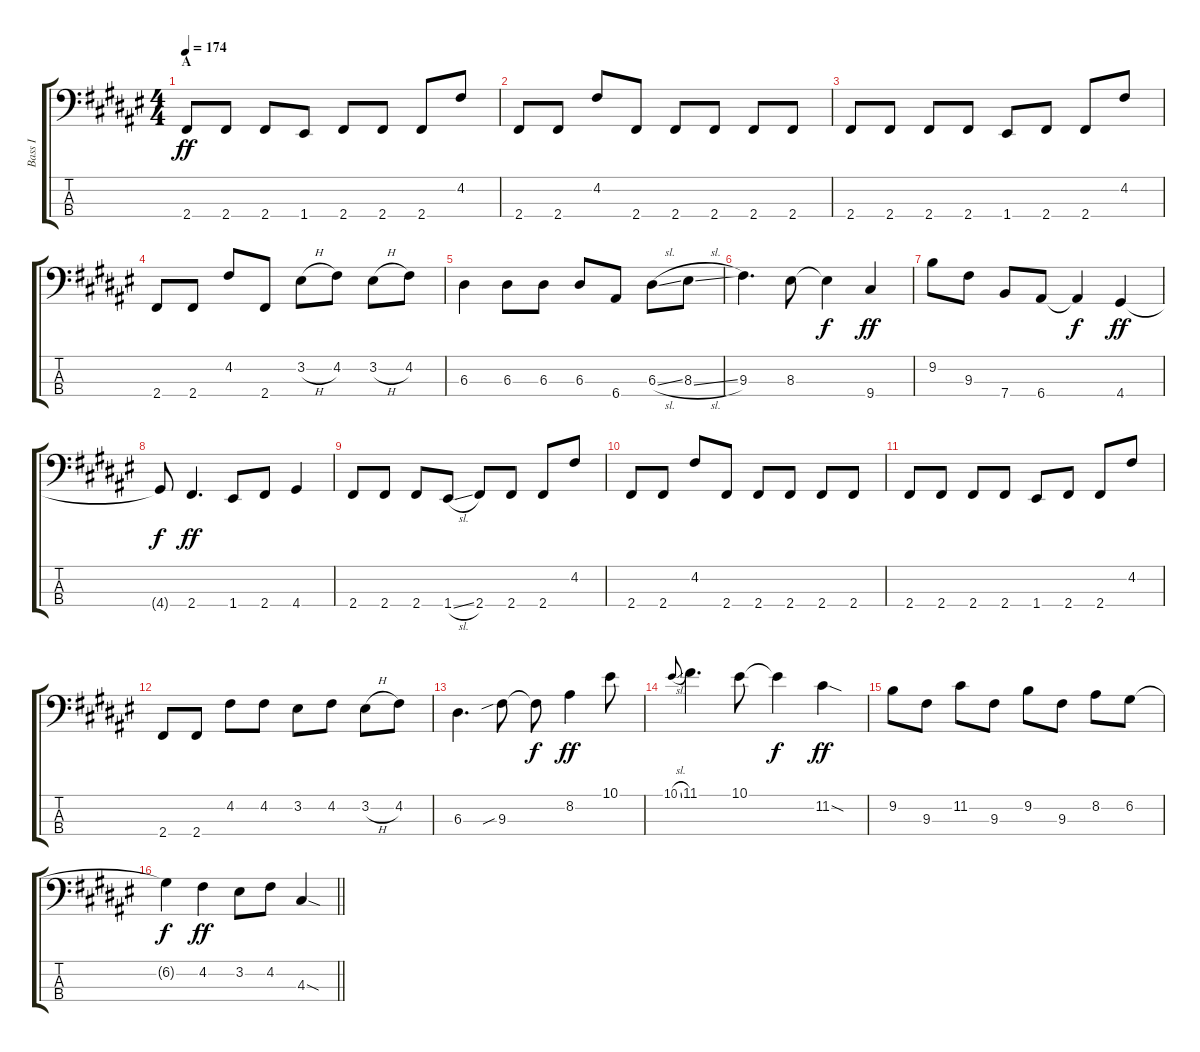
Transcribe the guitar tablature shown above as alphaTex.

\track ("Bass I" "Bass I") {instrument electricbasspick}
\staff {score tabs}
\tuning (G2 D2 A1 E1) {hide}
\ts (4 4)
\section ("" "A")
\tempo 174
\clef f4
\ks f#
2.4.8{dy ff} 2.4.8 2.4.8 1.4.8 2.4.8 2.4.8 2.4.8 4.2.8 |
2.4.8 2.4.8 4.2.8 2.4.8 2.4.8 2.4.8 2.4.8 2.4.8 |
2.4.8 2.4.8 2.4.8 2.4.8 1.4.8 2.4.8 2.4.8 4.2.8 |
2.4.8 2.4.8 4.2.8 2.4.8 3.2{h}.8 4.2.8 3.2{h}.8 4.2.8 |
6.3.4 6.3.8 6.3.8 6.3.8 6.4.8 6.3{sl}.8 8.3{sl}.8 |
9.3.4{d} 8.3.8 8.3{t}.4{dy f} 9.4.4{dy ff} |
9.2.8 9.3.8 7.4.8 6.4.8 6.4{t}.4{dy f} 4.4.4{dy ff} |
4.4{t}.8{dy f} 2.4.4{d dy ff} 1.4.8 2.4.8 4.4.4 |
2.4.8 2.4.8 2.4.8 1.4{sl}.8 2.4.8 2.4.8 2.4.8 4.2.8 |
2.4.8 2.4.8 4.2.8 2.4.8 2.4.8 2.4.8 2.4.8 2.4.8 |
2.4.8 2.4.8 2.4.8 2.4.8 1.4.8 2.4.8 2.4.8 4.2.8 |
2.4.8 2.4.8 4.2.8 4.2.8 3.2.8 4.2.8 3.2{h}.8 4.2.8 |
6.3.4{d} 9.3{sib}.8 9.3{t}.8{dy f} 8.2.4{dy ff} 10.1.8 |
10.1{sl}.8{gr onbeat} 11.1.4{d} 10.1.8 10.1{t}.4{dy f} 11.2{sod}.4{dy ff} |
9.2.8 9.3.8 11.2.8 9.3.8 9.2.8 9.3.8 8.2.8 6.2.8 |
\barLineRight lightlight
6.2{t}.4{dy f} 4.2.4{dy ff} 3.2.8 4.2.8 4.3{sod}.4
